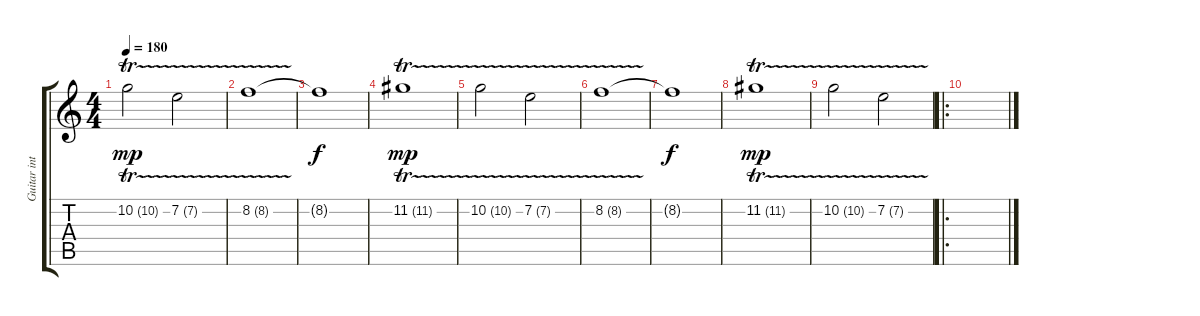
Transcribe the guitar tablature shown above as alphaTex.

\track ("Guitar intro" "Guitar int") {instrument overdrivenguitar}
\staff {score tabs}
\tuning (D4 A3 F3 C3 G2 C2) {hide}
\ts (4 4)
\tempo 180
\clef g2
\ks c
10.2{tr (10 16)}.2{dy mp} 7.2{tr (7 16)}.2 |
8.2{tr (8 16)}.1 |
8.2{t}.1{dy f} |
11.2{tr (11 16)}.1{dy mp} |
10.2{tr (10 16)}.2 7.2{tr (7 16)}.2 |
8.2{tr (8 16)}.1 |
8.2{t}.1{dy f} |
11.2{tr (11 16)}.1{dy mp} |
10.2{tr (10 16)}.2 7.2{tr (7 16)}.2 |
\ro
